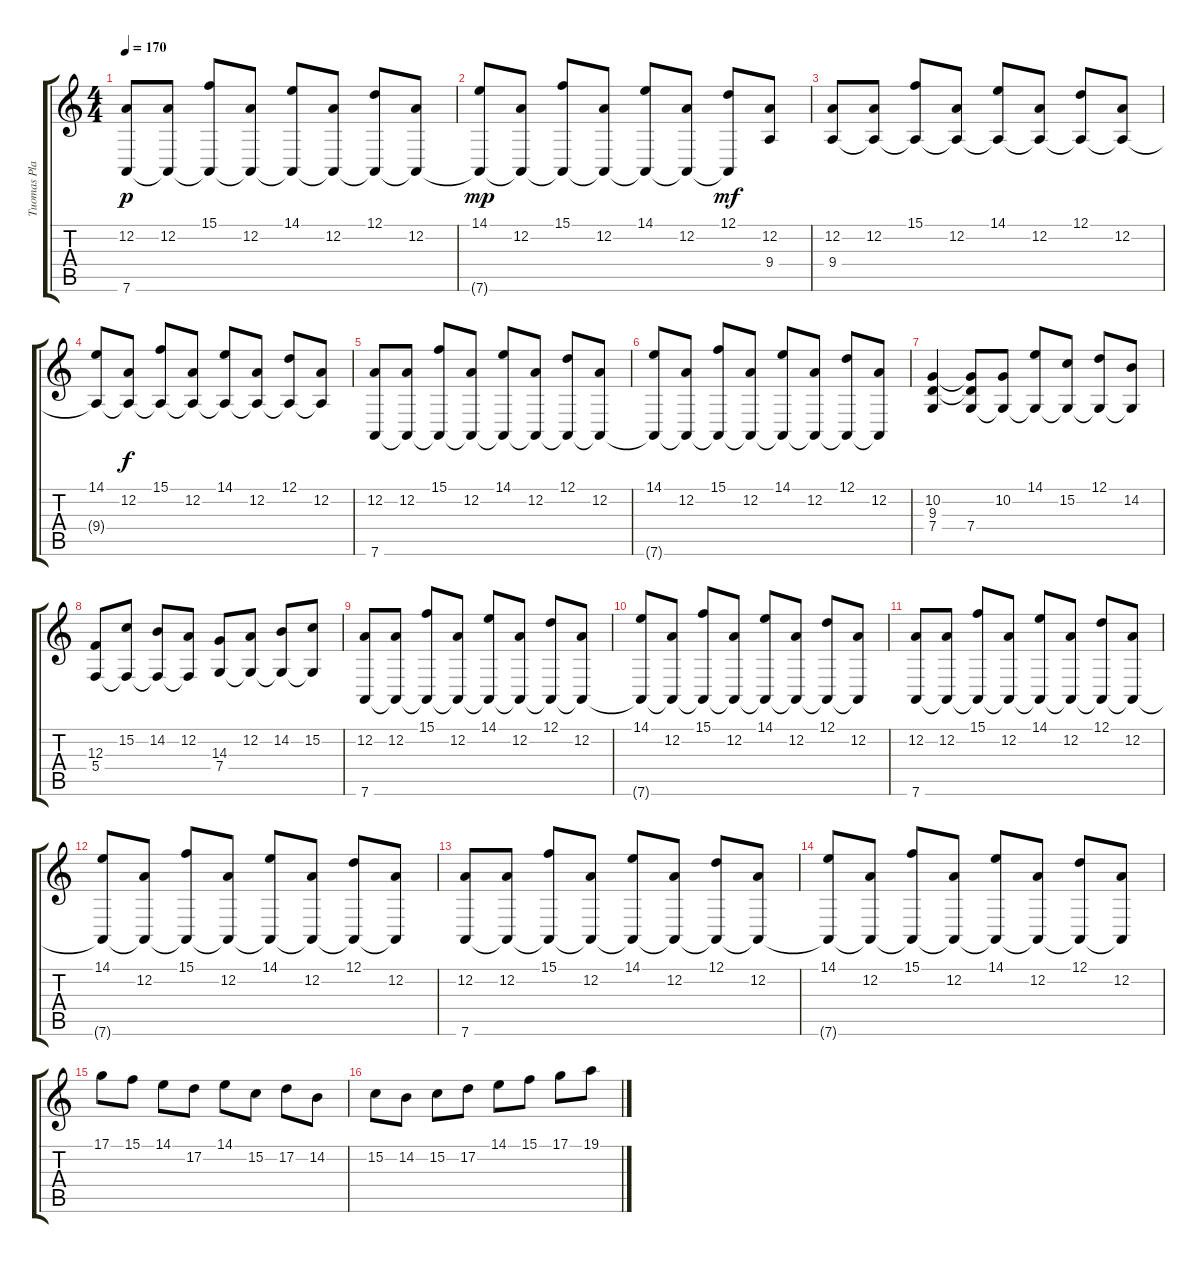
\track ("Tuomas Planman" "Tuomas Pla") {instrument harpsichord}
\staff {score tabs}
\tuning (D4 A3 F3 C3 G2 D2) {hide}
\ts (4 4)
\tempo 170
\clef g2
\ks c
(12.2 7.6).8{dy p instrument harpsichord} (12.2 7.6{t}).8 (15.1 7.6{t}).8 (12.2 7.6{t}).8 (14.1 7.6{t}).8 (12.2 7.6{t}).8 (12.1 7.6{t}).8 (12.2 7.6{t}).8 |
(14.1 7.6{t}).8{dy mp} (12.2 7.6{t}).8 (15.1 7.6{t}).8 (12.2 7.6{t}).8 (14.1 7.6{t}).8 (12.2 7.6{t}).8 (12.1 7.6{t}).8{dy mf} (12.2 9.4).8 |
(12.2 9.4).8 (12.2 9.4{t}).8 (15.1 9.4{t}).8 (12.2 9.4{t}).8 (14.1 9.4{t}).8 (12.2 9.4{t}).8 (12.1 9.4{t}).8 (12.2 9.4{t}).8 |
(14.1 9.4{t}).8 (12.2 9.4{t}).8{dy f} (15.1 9.4{t}).8 (12.2 9.4{t}).8 (14.1 9.4{t}).8 (12.2 9.4{t}).8 (12.1 9.4{t}).8 (12.2 9.4{t}).8 |
(12.2 7.6).8 (12.2 7.6{t}).8 (15.1 7.6{t}).8 (12.2 7.6{t}).8 (14.1 7.6{t}).8 (12.2 7.6{t}).8 (12.1 7.6{t}).8 (12.2 7.6{t}).8 |
(14.1 7.6{t}).8 (12.2 7.6{t}).8 (15.1 7.6{t}).8 (12.2 7.6{t}).8 (14.1 7.6{t}).8 (12.2 7.6{t}).8 (12.1 7.6{t}).8 (12.2 7.6{t}).8 |
(10.2 9.3 7.4).4 (10.2{t} 9.3{t} 7.4).8 (10.2 7.4{t}).8 (14.1 7.4{t}).8 (15.2 7.4{t}).8 (12.1 7.4{t}).8 (14.2 7.4{t}).8 |
(12.3 5.4).8 (15.2 5.4{t}).8 (14.2 5.4{t}).8 (12.2 5.4{t}).8 (14.3 7.4).8 (12.2 7.4{t}).8 (14.2 7.4{t}).8 (15.2 7.4{t}).8 |
(12.2 7.6).8 (12.2 7.6{t}).8 (15.1 7.6{t}).8 (12.2 7.6{t}).8 (14.1 7.6{t}).8 (12.2 7.6{t}).8 (12.1 7.6{t}).8 (12.2 7.6{t}).8 |
(14.1 7.6{t}).8 (12.2 7.6{t}).8 (15.1 7.6{t}).8 (12.2 7.6{t}).8 (14.1 7.6{t}).8 (12.2 7.6{t}).8 (12.1 7.6{t}).8 (12.2 7.6{t}).8 |
(12.2 7.6).8 (12.2 7.6{t}).8 (15.1 7.6{t}).8 (12.2 7.6{t}).8 (14.1 7.6{t}).8 (12.2 7.6{t}).8 (12.1 7.6{t}).8 (12.2 7.6{t}).8 |
(14.1 7.6{t}).8 (12.2 7.6{t}).8 (15.1 7.6{t}).8 (12.2 7.6{t}).8 (14.1 7.6{t}).8 (12.2 7.6{t}).8 (12.1 7.6{t}).8 (12.2 7.6{t}).8 |
(12.2 7.6).8 (12.2 7.6{t}).8 (15.1 7.6{t}).8 (12.2 7.6{t}).8 (14.1 7.6{t}).8 (12.2 7.6{t}).8 (12.1 7.6{t}).8 (12.2 7.6{t}).8 |
(14.1 7.6{t}).8 (12.2 7.6{t}).8 (15.1 7.6{t}).8 (12.2 7.6{t}).8 (14.1 7.6{t}).8 (12.2 7.6{t}).8 (12.1 7.6{t}).8 (12.2 7.6{t}).8 |
17.1.8 15.1.8 14.1.8 17.2.8 14.1.8 15.2.8 17.2.8 14.2.8 |
15.2.8 14.2.8 15.2.8 17.2.8 14.1.8 15.1.8 17.1.8 19.1.8
